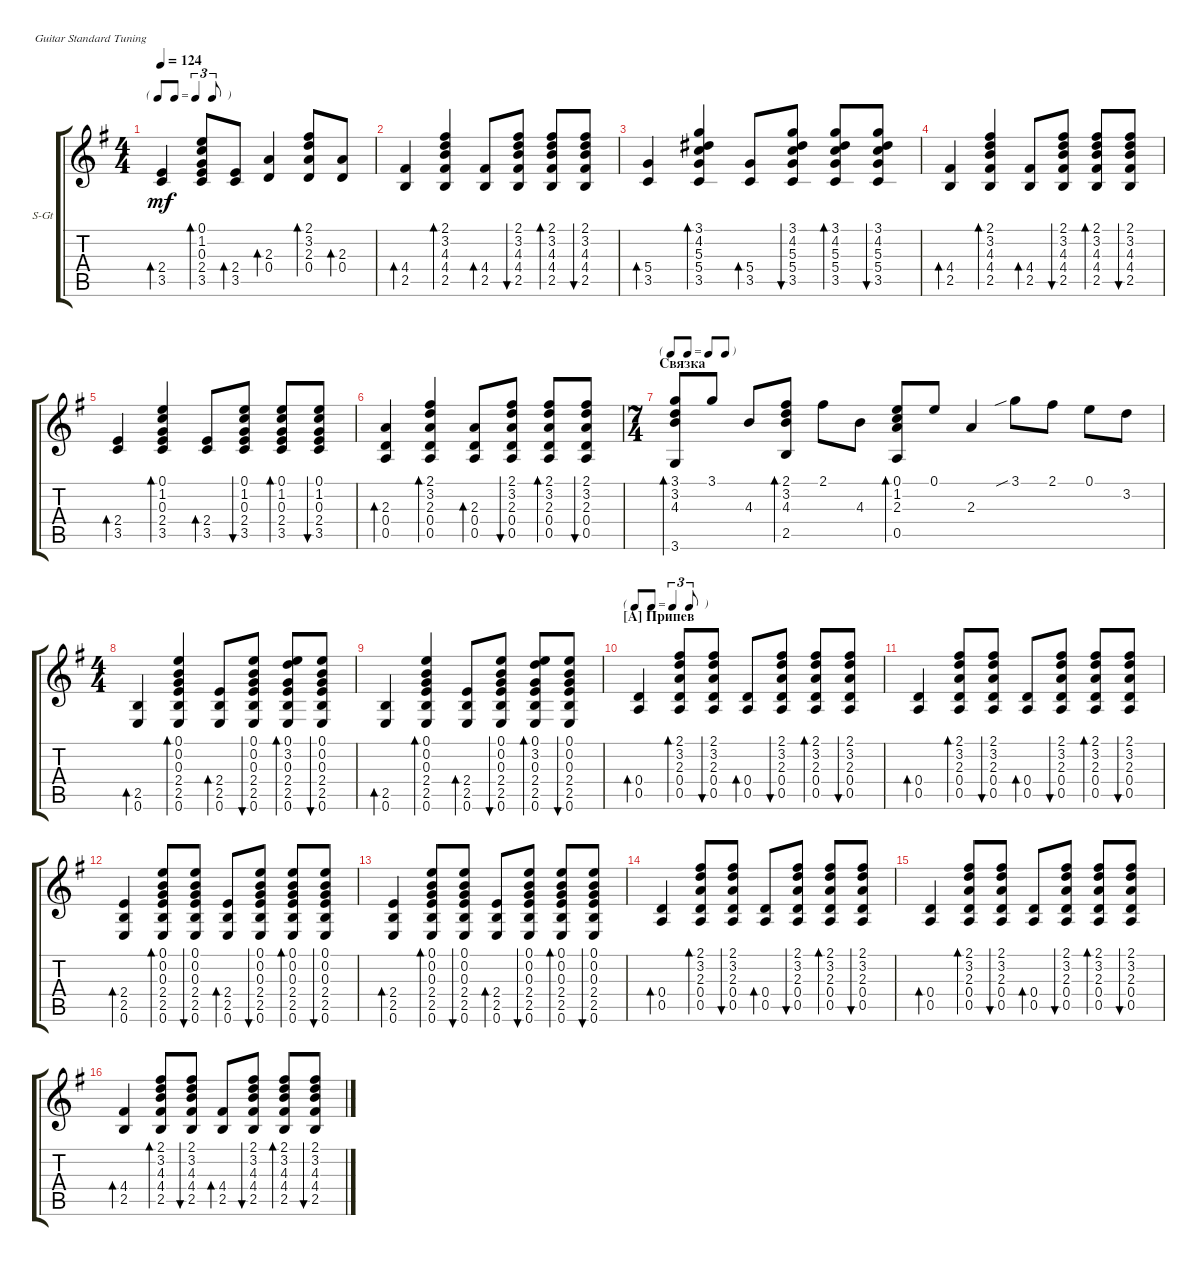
\defaultSystemsLayout 4
\bracketExtendMode groupsimilarinstruments
\firstSystemTrackNameOrientation horizontal
\otherSystemsTrackNameOrientation horizontal
\track ("Steel Guitar" "S-Gt") {instrument acousticguitarsteel}
\staff {score tabs}
\tuning (E4 B3 G3 D3 A2 E2)
\ts (4 4)
\tf triplet8th
\tempo 124
\clef g2
\ks eminor
(3.5 2.4).4{bd 30 dy mf} (3.5 2.4 0.3 1.2 0.1).8{bd 30} (3.5 2.4).8{bd 30} (0.4 2.3).4{bd 30} (0.4 2.3 3.2 2.1).8{bd 30} (0.4 2.3).8{bd 30} |
(2.5 4.4).4{bd 30} (2.5 4.4 4.3 3.2 2.1).4{bd 30} (2.5 4.4).8{bd 30} (2.5 4.4 4.3 3.2 2.1).8{bu 30} (2.5 4.4 4.3 3.2 2.1).8{bd 30} (2.5 4.4 4.3 3.2 2.1).8{bu 30} |
(3.5 5.4).4{bd 30} (3.5 5.4 5.3 4.2 3.1).4{bd 30} (3.5 5.4).8{bd 30} (3.5 5.4 5.3 4.2 3.1).8{bu 30} (3.5 5.4 5.3 4.2 3.1).8{bd 30} (3.5 5.4 5.3 4.2 3.1).8{bu 30} |
(2.5 4.4).4{bd 30} (2.5 4.4 4.3 3.2 2.1).4{bd 30} (2.5 4.4).8{bd 30} (2.5 4.4 4.3 3.2 2.1).8{bu 30} (2.5 4.4 4.3 3.2 2.1).8{bd 30} (2.5 4.4 4.3 3.2 2.1).8{bu 30} |
(3.5 2.4).4{bd 30} (3.5 2.4 0.3 1.2 0.1).4{bd 30} (3.5 2.4).8{bd 30} (3.5 2.4 0.3 1.2 0.1).8{bu 30} (3.5 2.4 0.3 1.2 0.1).8{bd 30} (3.5 2.4 0.3 1.2 0.1).8{bu 30} |
(0.4 2.3 0.5).4{bd 30} (0.4 2.3 3.2 2.1 0.5).4{bd 30} (0.4 2.3 0.5).8{bd 30} (0.4 2.3 3.2 2.1 0.5).8{bu 30} (0.4 2.3 3.2 2.1 0.5).8{bd 30} (0.4 2.3 3.2 2.1 0.5).8{bu 30} |
\ts (7 4)
\tf none
\section ("" "Связка")
(3.2 3.1 4.3 3.6).8{bd 30} 3.1.8 4.3.8 (2.5 3.2 2.1 4.3).8{bd 30} 2.1.8 4.3.8 (0.5 1.2 0.1 2.3).8{bd 30} 0.1.8 2.3.4 3.1{sib}.8 2.1.8 0.1.8 3.2.8 |
\ts (4 4)
(0.6 2.5).4{bd 30} (0.6 2.5 2.4 0.3 0.2 0.1).4{bd 30} (0.6 2.5 2.4).8{bd 30} (0.6 2.5 2.4 0.3 0.2 0.1).8{bu 30} (0.6 2.5 2.4 0.3 3.2 0.1).8{bd 30} (0.6 2.5 2.4 0.3 0.2 0.1).8{bu 30} |
(0.6 2.5).4{bd 30} (0.6 2.5 2.4 0.3 0.2 0.1).4{bd 30} (0.6 2.5 2.4).8{bd 30} (0.6 2.5 2.4 0.3 0.2 0.1).8{bu 30} (0.6 2.5 2.4 0.3 3.2 0.1).8{bd 30} (0.6 2.5 2.4 0.3 0.2 0.1).8{bu 30} |
\tf triplet8th
\section ("A" "Припев")
(0.5 0.4).4{bd 30} (0.5 0.4 2.3 3.2 2.1).8{bd 30} (0.5 0.4 2.3 3.2 2.1).8{bu 30} (0.5 0.4).8{bd 30} (0.5 0.4 2.3 3.2 2.1).8{bu 30} (0.5 0.4 2.3 3.2 2.1).8{bd 30} (0.5 0.4 2.3 3.2 2.1).8{bu 30} |
(0.5 0.4).4{bd 30} (0.5 0.4 2.3 3.2 2.1).8{bd 30} (0.5 0.4 2.3 3.2 2.1).8{bu 30} (0.5 0.4).8{bd 30} (0.5 0.4 2.3 3.2 2.1).8{bu 30} (0.5 0.4 2.3 3.2 2.1).8{bd 30} (0.5 0.4 2.3 3.2 2.1).8{bu 30} |
(2.5 2.4 0.6).4{bd 30} (2.5 2.4 0.3 0.2 0.1 0.6).8{bd 30} (2.5 2.4 0.3 0.2 0.1 0.6).8{bu 30} (2.5 2.4 0.6).8{bd 30} (2.5 2.4 0.3 0.2 0.1 0.6).8{bu 30} (2.5 2.4 0.3 0.2 0.1 0.6).8{bd 30} (2.5 2.4 0.3 0.2 0.1 0.6).8{bu 30} |
(2.5 2.4 0.6).4{bd 30} (2.5 2.4 0.3 0.2 0.1 0.6).8{bd 30} (2.5 2.4 0.3 0.2 0.1 0.6).8{bu 30} (2.5 2.4 0.6).8{bd 30} (2.5 2.4 0.3 0.2 0.1 0.6).8{bu 30} (2.5 2.4 0.3 0.2 0.1 0.6).8{bd 30} (2.5 2.4 0.3 0.2 0.1 0.6).8{bu 30} |
(0.5 0.4).4{bd 30} (0.5 0.4 2.3 3.2 2.1).8{bd 30} (0.5 0.4 2.3 3.2 2.1).8{bu 30} (0.5 0.4).8{bd 30} (0.5 0.4 2.3 3.2 2.1).8{bu 30} (0.5 0.4 2.3 3.2 2.1).8{bd 30} (0.5 0.4 2.3 3.2 2.1).8{bu 30} |
(0.5 0.4).4{bd 30} (0.5 0.4 2.3 3.2 2.1).8{bd 30} (0.5 0.4 2.3 3.2 2.1).8{bu 30} (0.5 0.4).8{bd 30} (0.5 0.4 2.3 3.2 2.1).8{bu 30} (0.5 0.4 2.3 3.2 2.1).8{bd 30} (0.5 0.4 2.3 3.2 2.1).8{bu 30} |
(2.5 4.4).4{bd 30} (2.5 4.4 4.3 3.2 2.1).8{bd 30} (2.5 4.4 4.3 3.2 2.1).8{bu 30} (2.5 4.4).8{bd 30} (2.5 4.4 4.3 3.2 2.1).8{bu 30} (2.5 4.4 4.3 3.2 2.1).8{bd 30} (2.5 4.4 4.3 3.2 2.1).8{bu 30}
